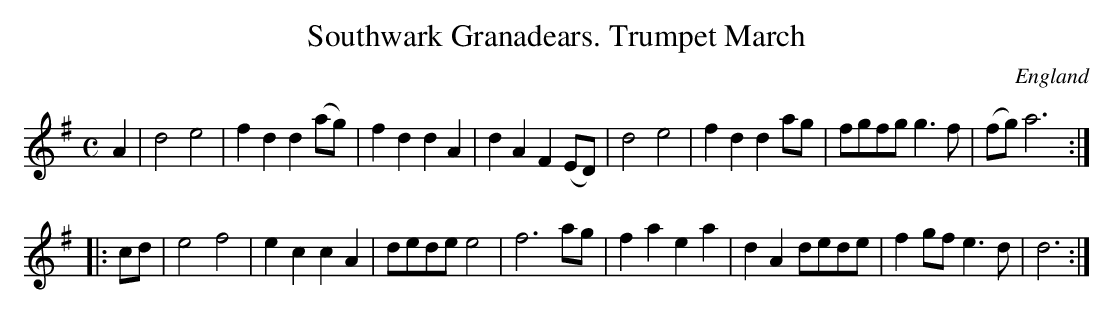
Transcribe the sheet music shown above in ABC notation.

X:1
T:Southwark Granadears. Trumpet March
L:1/8
M:C
O:England
K:G major
A2|\
d4 e4 | f2d2 d2(ag) | f2d2 d2A2 | d2A2 F2(ED) | \
d4 e4 | f2d2 d2ag | fgfg g3f | (fg) a6 ::
cd|\
e4 f4 | e2c2 c2A2 | dede e4 | f6 ag | \
f2a2 e2a2 | d2A2 dede | f2gf e3d | d6 :|
